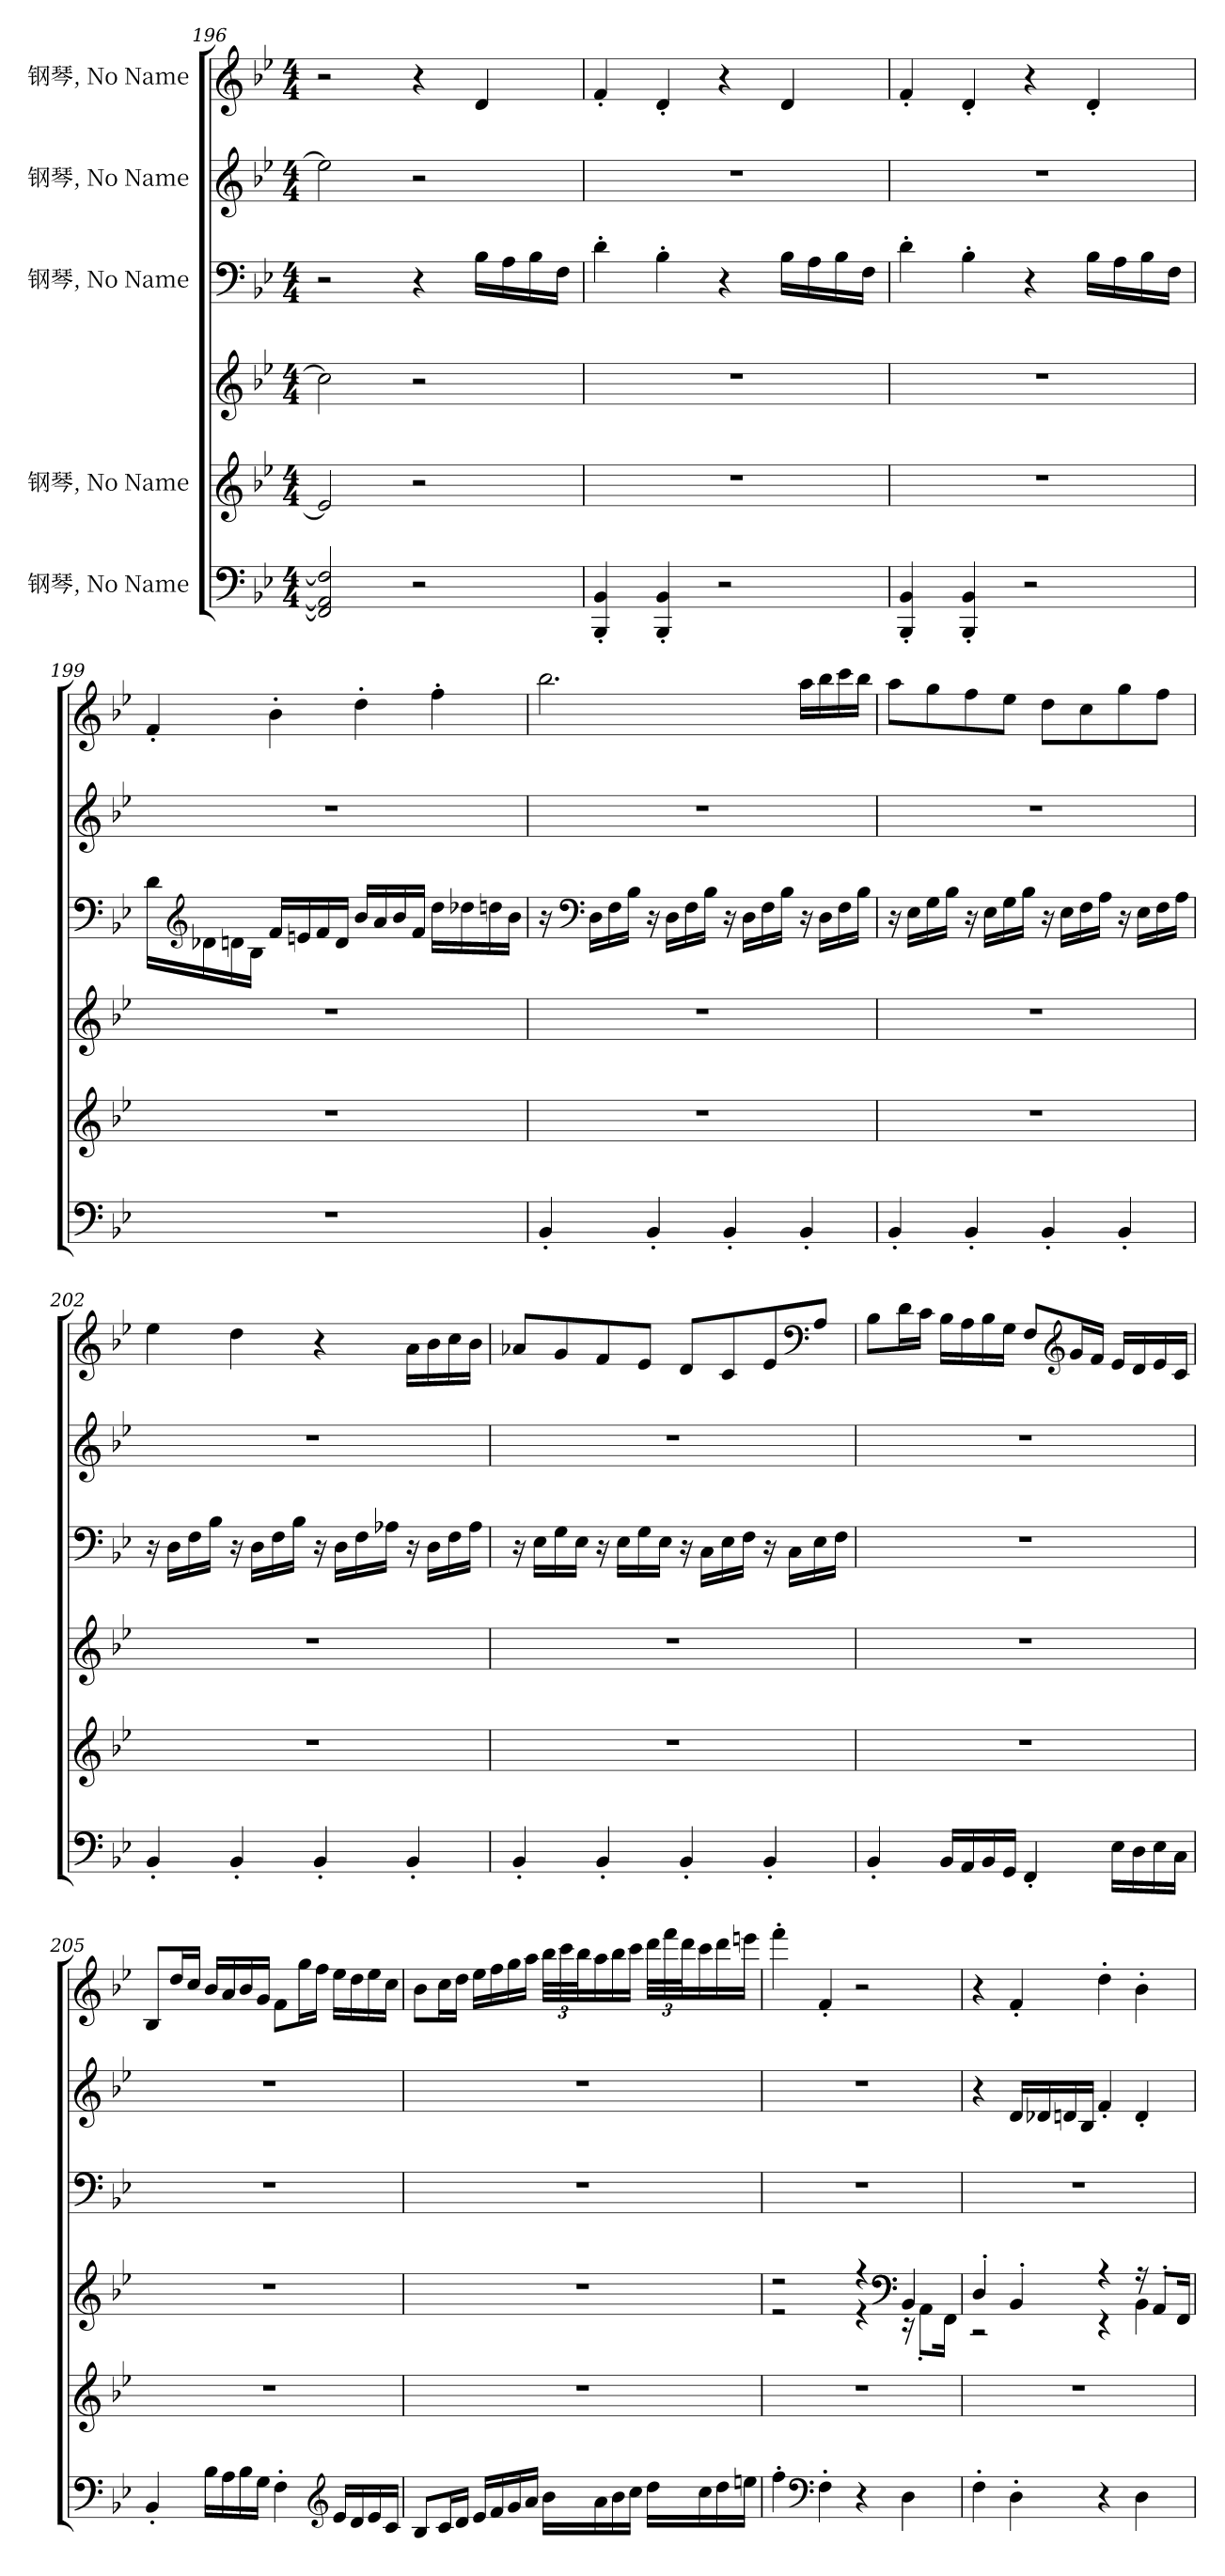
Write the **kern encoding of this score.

**kern	**kern	**kern	**kern	**kern	**kern
*part5	*part4	*part4	*part3	*part2	*part1
*staff6	*staff5	*staff4	*staff3	*staff2	*staff1
*I"钢琴, No Name	*I"钢琴, No Name	*	*I"钢琴, No Name	*I"钢琴, No Name	*I"钢琴, No Name
!!LO:PB:g=z
*clefF4	*clefG2	*clefG2	*clefF4	*clefG2	*clefG2
*k[b-e-]	*k[b-e-]	*k[b-e-]	*k[b-e-]	*k[b-e-]	*k[b-e-]
*M4/4	*M4/4	*M4/4	*M4/4	*M4/4	*M4/4
*MM80	*MM80	*MM80	*MM80	*MM80	*MM80
=196	=196	=196	=196	=196	=196
2FF/] 2AA/] 2F/]	2e-/]	2cc\]	2r	2ee-\]	2r
*	*	*	*	*	*MM145
2r	2r	2r	4r	2r	4r
.	.	.	16B-\LL	.	4d/
.	.	.	16A\	.	.
.	.	.	16B-\	.	.
.	.	.	16F\JJ	.	.
=197	=197	=197	=197	=197	=197
4BBB-/' 4BB-/'	1r	1r	4d'\	1r	4f'/
4BBB-/' 4BB-/'	.	.	4B-'\	.	4d'/
2r	.	.	4r	.	4r
*	*	*	*	*	*MM145
.	.	.	16B-\LL	.	4d/
.	.	.	16A\	.	.
.	.	.	16B-\	.	.
.	.	.	16F\JJ	.	.
=198	=198	=198	=198	=198	=198
4BBB-/' 4BB-/'	1r	1r	4d'\	1r	4f'/
4BBB-/' 4BB-/'	.	.	4B-'\	.	4d'/
2r	.	.	4r	.	4r
*	*	*	*	*	*MM145
.	.	.	16B-\LL	.	4d'/
.	.	.	16A\	.	.
.	.	.	16B-\	.	.
.	.	.	16F\JJ	.	.
!!LO:LB:g=z
=199	=199	=199	=199	=199	=199
1r	1r	1r	16d\LL	1r	4f'/
*	*	*	*clefG2	*	*
.	.	.	16d-X\	.	.
.	.	.	16dn\	.	.
.	.	.	16B-\JJ	.	.
.	.	.	16f/LL	.	4b-'\
.	.	.	16en/	.	.
.	.	.	16f/	.	.
.	.	.	16d/JJ	.	.
.	.	.	16b-/LL	.	4dd'\
.	.	.	16a/	.	.
.	.	.	16b-/	.	.
.	.	.	16f/JJ	.	.
.	.	.	16dd\LL	.	4ff'\
.	.	.	16dd-X\	.	.
.	.	.	16ddn\	.	.
.	.	.	16b-\JJ	.	.
=200	=200	=200	=200	=200	=200
*	*	*	*	*	*MM145
4BB-'/	1r	1r	16r	1r	2.bb-\
*	*	*	*clefF4	*	*
.	.	.	16D\LL	.	.
.	.	.	16F\	.	.
.	.	.	16B-\JJ	.	.
4BB-'/	.	.	16r	.	.
.	.	.	16D\LL	.	.
.	.	.	16F\	.	.
.	.	.	16B-\JJ	.	.
4BB-'/	.	.	16r	.	.
.	.	.	16D\LL	.	.
.	.	.	16F\	.	.
.	.	.	16B-\JJ	.	.
4BB-'/	.	.	16r	.	16aa\LL
.	.	.	16D\LL	.	16bb-\
.	.	.	16F\	.	16ccc\
.	.	.	16B-\JJ	.	16bb-\JJ
!!LO:PB:g=z
=201	=201	=201	=201	=201	=201
4BB-'/	1r	1r	16r	1r	8aa\L
.	.	.	16E-\LL	.	.
.	.	.	16G\	.	8gg\
.	.	.	16B-\JJ	.	.
4BB-'/	.	.	16r	.	8ff\
.	.	.	16E-\LL	.	.
.	.	.	16G\	.	8ee-\J
.	.	.	16B-\JJ	.	.
4BB-'/	.	.	16r	.	8dd\L
.	.	.	16E-\LL	.	.
.	.	.	16F\	.	8cc\
.	.	.	16A\JJ	.	.
4BB-'/	.	.	16r	.	8gg\
.	.	.	16E-\LL	.	.
.	.	.	16F\	.	8ff\J
.	.	.	16A\JJ	.	.
=202	=202	=202	=202	=202	=202
*	*	*	*	*	*MM145
4BB-'/	1r	1r	16r	1r	4ee-\
.	.	.	16D\LL	.	.
.	.	.	16F\	.	.
.	.	.	16B-\JJ	.	.
4BB-'/	.	.	16r	.	4dd\
.	.	.	16D\LL	.	.
.	.	.	16F\	.	.
.	.	.	16B-\JJ	.	.
4BB-'/	.	.	16r	.	4r
.	.	.	16D\LL	.	.
.	.	.	16F\	.	.
.	.	.	16A-X\JJ	.	.
4BB-'/	.	.	16r	.	16a\LL
.	.	.	16D\LL	.	16b-\
.	.	.	16F\	.	16cc\
.	.	.	16A-\JJ	.	16b-\JJ
!!LO:LB:g=z
=203	=203	=203	=203	=203	=203
4BB-'/	1r	1r	16r	1r	8a-X/L
.	.	.	16E-\LL	.	.
.	.	.	16G\	.	8g/
.	.	.	16E-\JJ	.	.
4BB-'/	.	.	16r	.	8f/
.	.	.	16E-\LL	.	.
.	.	.	16G\	.	8e-/J
.	.	.	16E-\JJ	.	.
4BB-'/	.	.	16r	.	8d/L
.	.	.	16C\LL	.	.
.	.	.	16E-\	.	8c/
.	.	.	16F\JJ	.	.
4BB-'/	.	.	16r	.	8e-/
.	.	.	16C\LL	.	.
*	*	*	*	*	*clefF4
.	.	.	16E-\	.	8A/J
.	.	.	16F\JJ	.	.
=204	=204	=204	=204	=204	=204
*	*	*	*	*	*MM145
4BB-'/	1r	1r	1r	1r	8B-\L
.	.	.	.	.	16d\L
.	.	.	.	.	16c\JJ
16BB-/LL	.	.	.	.	16B-\LL
16AA/	.	.	.	.	16A\
16BB-/	.	.	.	.	16B-\
16GG/JJ	.	.	.	.	16G\JJ
4FF'/	.	.	.	.	8F/L
*	*	*	*	*	*clefG2
.	.	.	.	.	16g/L
.	.	.	.	.	16f/JJ
16E-\LL	.	.	.	.	16e-/LL
16D\	.	.	.	.	16d/
16E-\	.	.	.	.	16e-/
16C\JJ	.	.	.	.	16c/JJ
!!LO:PB:g=z
=205	=205	=205	=205	=205	=205
4BB-'/	1r	1r	1r	1r	8B-/L
.	.	.	.	.	16dd/L
.	.	.	.	.	16cc/JJ
16B-\LL	.	.	.	.	16b-/LL
16A\	.	.	.	.	16a/
16B-\	.	.	.	.	16b-/
16G\JJ	.	.	.	.	16g/JJ
4F'\	.	.	.	.	8f\L
.	.	.	.	.	16gg\L
.	.	.	.	.	16ff\JJ
*clefG2	*	*	*	*	*
16e-/LL	.	.	.	.	16ee-\LL
16d/	.	.	.	.	16dd\
16e-/	.	.	.	.	16ee-\
16c/JJ	.	.	.	.	16cc\JJ
=206	=206	=206	=206	=206	=206
8B-/L	1r	1r	1r	1r	8b-\L
16c/L	.	.	.	.	16cc\L
16d/JJ	.	.	.	.	16dd\JJ
16e-/LL	.	.	.	.	16ee-\LL
16f/	.	.	.	.	16ff\
16g/	.	.	.	.	16gg\
16a/JJ	.	.	.	.	16aa\JJ
*	*	*	*	*	*Xbrackettup
16b-\LL	.	.	.	.	48bb-\LLL
.	.	.	.	.	48ccc\
.	.	.	.	.	48bb-\J
16a\	.	.	.	.	16aa\
16b-\	.	.	.	.	16bb-\
16cc\JJ	.	.	.	.	16ccc\JJ
16dd\LL	.	.	.	.	48ddd\LLL
.	.	.	.	.	48fff\
.	.	.	.	.	48ddd\J
16cc\	.	.	.	.	16ccc\
16dd\	.	.	.	.	16ddd\
*	*	*	*	*	*MM143
16een\JJ	.	.	.	.	16eeen\JJ
!!LO:LB:g=z
=207	=207	=207	=207	=207	=207
*	*	*^	*	*	*
4ff'\	1r	2r	2r	1r	1r	4fff'\
*clefF4	*	*	*	*	*	*
4F'\	.	.	.	.	.	4f'/
*	*	*	*	*	*	*MM120
4r	.	4r	4r	.	.	2r
*	*	*clefF4	*	*	*	*
4D\	.	4BB-/	16r	.	.	.
.	.	.	8AA'\L	.	.	.
.	.	.	16FF\Jk	.	.	.
=208	=208	=208	=208	=208	=208	=208
4F'\	1r	4D'/	2r	1r	4r	4r
4D'\	.	4BB-'/	.	.	16d/LL	4f'/
.	.	.	.	.	16d-X/	.
.	.	.	.	.	16dn/	.
.	.	.	.	.	16B-/JJ	.
4r	.	4r	4r	.	4f'/	4dd'\
4D\	.	16r	4BB-\	.	4d'/	4b-'\
.	.	8AA'/L	.	.	.	.
.	.	16FF/Jk	.	.	.	.
*	*	*v	*v	*	*	*
=	=	=	=	=	=
*-	*-	*-	*-	*-	*-
